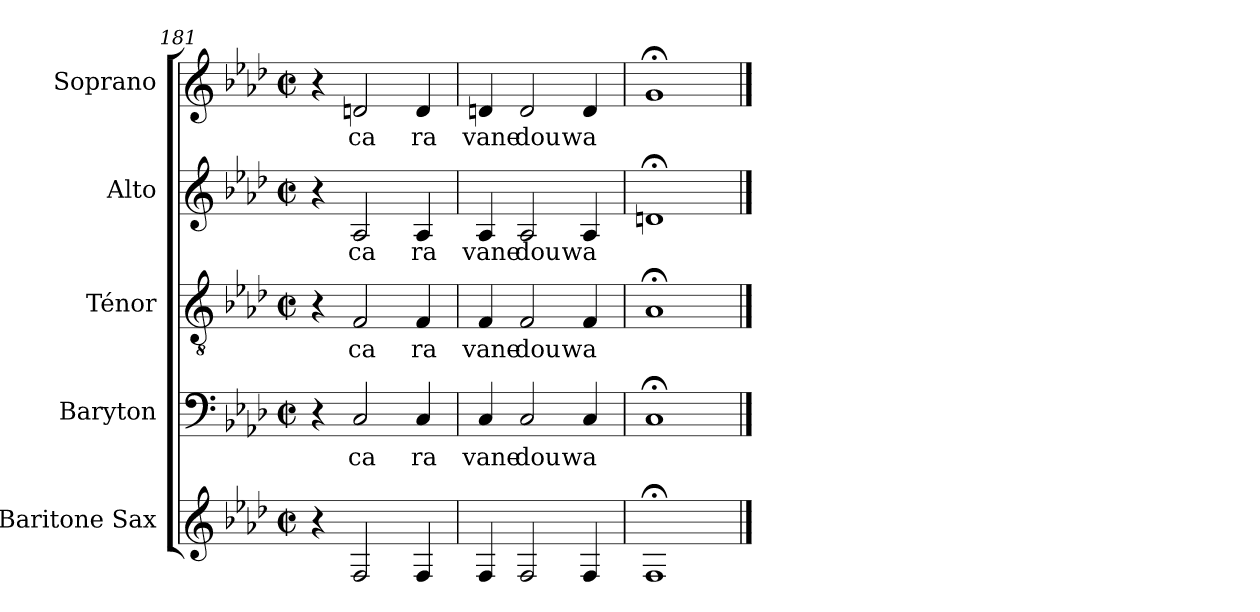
**kern	**kern	**text	**kern	**text	**kern	**text	**kern	**text
*part5	*part4	*part4	*part3	*part3	*part2	*part2	*part1	*part1
*staff5	*staff4	*staff4	*staff3	*staff3	*staff2	*staff2	*staff1	*staff1
*I"Baritone Sax	*I"Baryton	*	*I"Ténor	*	*I"Alto	*	*I"Soprano	*
*I'B. Sx.	*I'Bar.	*	*I'T	*	*I'A	*	*I'S	*
!!LO:PB:g=z
*clefG2	*clefF4	*	*clefGv2	*	*clefG2	*	*clefG2	*
*ITrd12c21	*	*	*	*	*	*	*	*
*k[b-e-a-d-]	*k[b-e-a-d-]	*	*k[b-e-a-d-]	*	*k[b-e-a-d-]	*	*k[b-e-a-d-]	*
*A-:	*A-:	*	*A-:	*	*A-:	*	*A-:	*
*M2/2	*M2/2	*	*M2/2	*	*M2/2	*	*M2/2	*
*met(c|)	*met(c|)	*	*met(c|)	*	*met(c|)	*	*met(c|)	*
=181	=181	=181	=181	=181	=181	=181	=181	=181
4r	4r	.	4r	.	4r	.	4r	.
!	!	!LO:LY:b	!	!LO:LY:b	!	!LO:LY:b	!	!LO:LY:b
2FF/	2C/	ca	2F/	ca	2A-/	ca	2dn/	ca
!	!	!LO:LY:b	!	!LO:LY:b	!	!LO:LY:b	!	!LO:LY:b
4FF/	4C/	ra	4F/	ra	4A-/	ra	4d/	ra
=182	=182	=182	=182	=182	=182	=182	=182	=182
!	!	!LO:LY:b	!	!LO:LY:b	!	!LO:LY:b	!	!LO:LY:b
4FF/	4C/	vane	4F/	vane	4A-/	vane	4dn/	vane
!	!	!LO:LY:b	!	!LO:LY:b	!	!LO:LY:b	!	!LO:LY:b
2FF/	2C/	dou	2F/	dou	2A-/	dou	2d/	dou
!	!	!LO:LY:b	!	!LO:LY:b	!	!LO:LY:b	!	!LO:LY:b
4FF/	4C/	wa	4F/	wa	4A-/	wa	4d/	wa
=183	=183	=183	=183	=183	=183	=183	=183	=183
1FF;<	1C;<	.	1A-;<	.	1dn;<	.	1g;<	.
==	==	==	==	==	==	==	==	==
*-	*-	*-	*-	*-	*-	*-	*-	*-
